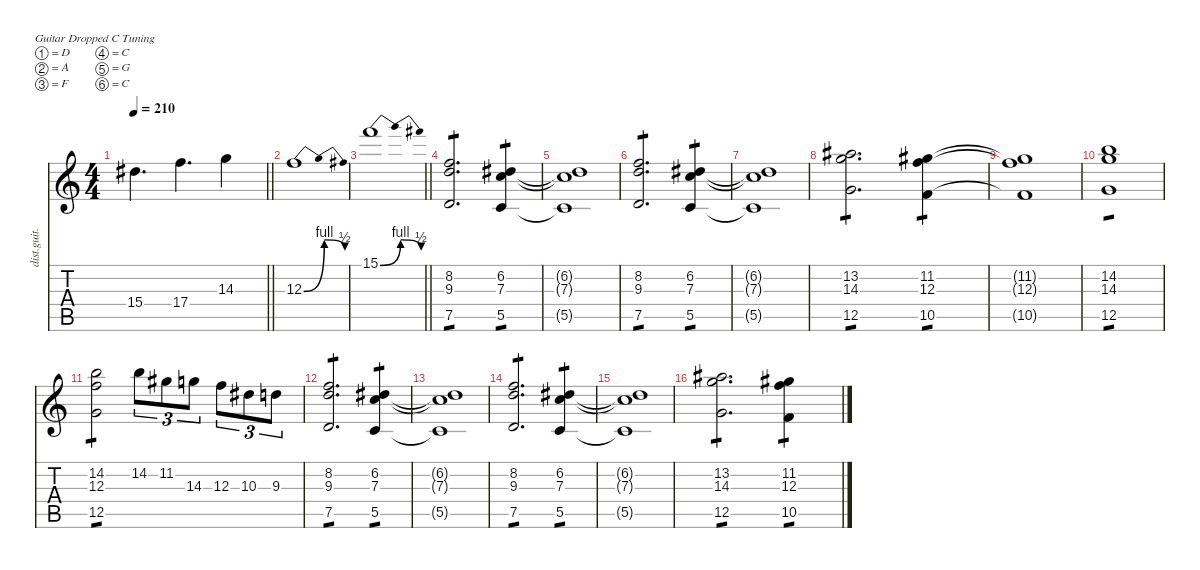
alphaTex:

\defaultSystemsLayout 4
\hideDynamics
\bracketExtendMode nobrackets
\otherSystemsTrackNameOrientation horizontal
\track ("Spur 7" "dist.guit.") {instrument distortionguitar}
\staff {score tabs}
\tuning (D4 A3 F3 C3 G2 C2)
\ts (4 4)
\tempo 210
\clef g2
\barLineRight lightlight
\ks c
15.4{acc #}.4{d dy f} 17.4.4{d} 14.3.4 |
12.3{be (bendrelease 0 0 15 4 45 4 60 2)}.1 |
\barLineRight lightlight
15.1{be (bendrelease 0 0 15 4 50.0000016 4 60 2)}.1 |
(8.2 9.3 7.5).2{d tp 1} (6.2{acc #} 7.3 5.5).4{tp 1} |
(6.2{t acc #} 7.3{t} 5.5{t}).1 |
(8.2 9.3 7.5).2{d tp 1} (6.2{acc #} 7.3 5.5).4{tp 1} |
(6.2{t acc #} 7.3{t} 5.5{t}).1 |
(13.2{acc #} 14.3 12.5).2{d tp 1} (11.2{acc #} 12.3 10.5).4{tp 1} |
(11.2{t acc #} 12.3{t} 10.5{t}).1 |
(14.2 14.3 12.5).1{tp 1} |
(14.2 12.3 12.5).2{tp 1} 14.2.8{tu (3 2)} 11.2{acc #}.8{tu (3 2)} 14.3.8{tu (3 2)} 12.3.8{tu (3 2)} 10.3{acc #}.8{tu (3 2)} 9.3.8{tu (3 2)} |
(8.2 9.3 7.5).2{d tp 1} (6.2{acc #} 7.3 5.5).4{tp 1} |
(6.2{t acc #} 7.3{t} 5.5{t}).1 |
(8.2 9.3 7.5).2{d tp 1} (6.2{acc #} 7.3 5.5).4{tp 1} |
(6.2{t acc #} 7.3{t} 5.5{t}).1 |
(13.2{acc #} 14.3 12.5).2{d tp 1} (11.2{acc #} 12.3 10.5).4{tp 1}
